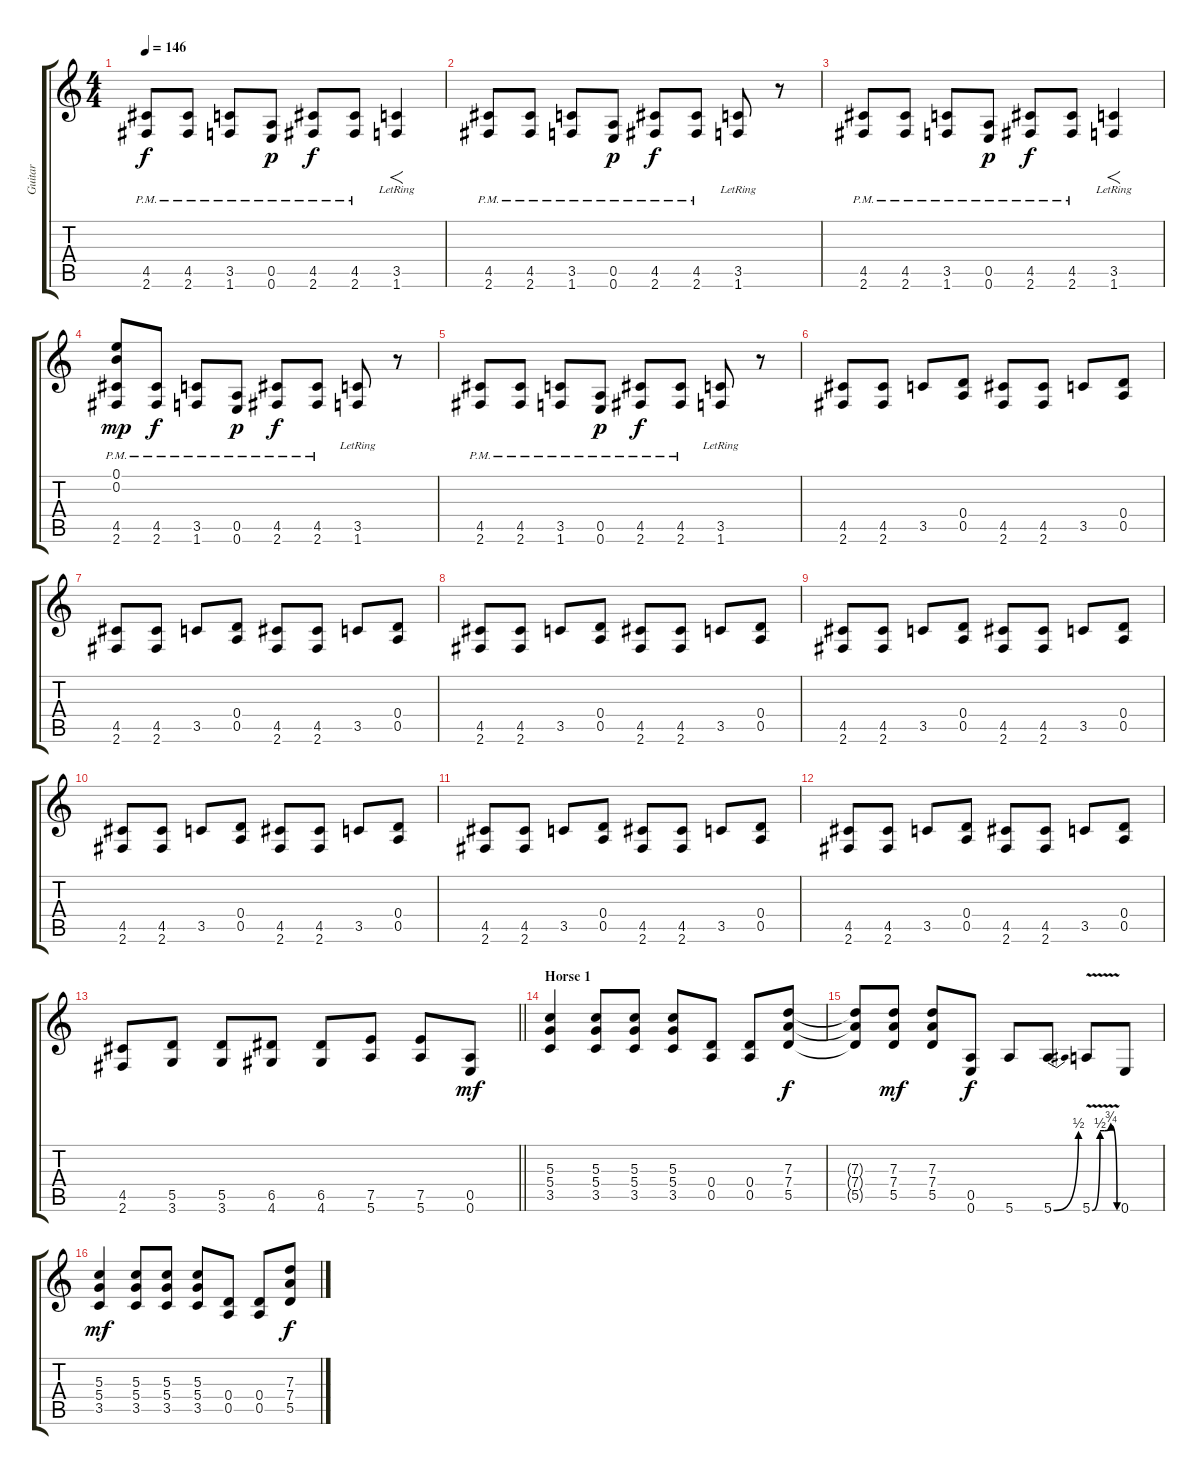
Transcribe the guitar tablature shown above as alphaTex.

\track ("Guitar" "Guitar") {instrument distortionguitar}
\staff {score tabs}
\tuning (E4 B3 G3 D3 A2 E2) {hide}
\ts (4 4)
\tempo 146
\clef g2
\ks c
(4.5{pm} 2.6{pm}).8{dy f} (4.5{pm} 2.6{pm}).8 (3.5{pm} 1.6{pm}).8 (0.5{pm} 0.6{pm}).8{dy p} (4.5{pm} 2.6{pm}).8{dy f} (4.5{pm} 2.6{pm}).8 (3.5{lr} 1.6{lr}).4{f} |
(4.5{pm} 2.6{pm}).8 (4.5{pm} 2.6{pm}).8 (3.5{pm} 1.6{pm}).8 (0.5{pm} 0.6{pm}).8{dy p} (4.5{pm} 2.6{pm}).8{dy f} (4.5{pm} 2.6{pm}).8 (3.5{lr} 1.6{lr}).8 r.8 |
(4.5{pm} 2.6{pm}).8 (4.5{pm} 2.6{pm}).8 (3.5{pm} 1.6{pm}).8 (0.5{pm} 0.6{pm}).8{dy p} (4.5{pm} 2.6{pm}).8{dy f} (4.5{pm} 2.6{pm}).8 (3.5{lr} 1.6{lr}).4{f} |
(0.1 0.2 4.5{pm} 2.6{pm}).8{dy mp} (4.5{pm} 2.6{pm}).8{dy f} (3.5{pm} 1.6{pm}).8 (0.5{pm} 0.6{pm}).8{dy p} (4.5{pm} 2.6{pm}).8{dy f} (4.5{pm} 2.6{pm}).8 (3.5{lr} 1.6{lr}).8 r.8 |
(4.5{pm} 2.6{pm}).8 (4.5{pm} 2.6{pm}).8 (3.5{pm} 1.6{pm}).8 (0.5{pm} 0.6{pm}).8{dy p} (4.5{pm} 2.6{pm}).8{dy f} (4.5{pm} 2.6{pm}).8 (3.5{lr} 1.6{lr}).8 r.8 |
(4.5 2.6).8 (4.5 2.6).8 3.5.8 (0.4 0.5).8 (4.5 2.6).8 (4.5 2.6).8 3.5.8 (0.4 0.5).8 |
(4.5 2.6).8 (4.5 2.6).8 3.5.8 (0.4 0.5).8 (4.5 2.6).8 (4.5 2.6).8 3.5.8 (0.4 0.5).8 |
(4.5 2.6).8 (4.5 2.6).8 3.5.8 (0.4 0.5).8 (4.5 2.6).8 (4.5 2.6).8 3.5.8 (0.4 0.5).8 |
(4.5 2.6).8 (4.5 2.6).8 3.5.8 (0.4 0.5).8 (4.5 2.6).8 (4.5 2.6).8 3.5.8 (0.4 0.5).8 |
(4.5 2.6).8 (4.5 2.6).8 3.5.8 (0.4 0.5).8 (4.5 2.6).8 (4.5 2.6).8 3.5.8 (0.4 0.5).8 |
(4.5 2.6).8 (4.5 2.6).8 3.5.8 (0.4 0.5).8 (4.5 2.6).8 (4.5 2.6).8 3.5.8 (0.4 0.5).8 |
(4.5 2.6).8 (4.5 2.6).8 3.5.8 (0.4 0.5).8 (4.5 2.6).8 (4.5 2.6).8 3.5.8 (0.4 0.5).8 |
\barLineRight lightlight
(4.5 2.6).8 (5.5 3.6).8 (5.5 3.6).8 (6.5 4.6).8 (6.5 4.6).8 (7.5 5.6).8 (7.5 5.6).8 (0.5 0.6).8{dy mf} |
\section ("" "Horse 1")
(5.3 5.4 3.5).4 (5.3 5.4 3.5).8 (5.3 5.4 3.5).8 (5.3 5.4 3.5).8 (0.4 0.5).8 (0.4 0.5).8 (7.3 7.4 5.5).8{dy f} |
(7.3{t} 7.4{t} 5.5{t}).8 (7.3 7.4 5.5).8{dy mf} (7.3 7.4 5.5).8 (0.5 0.6).8{dy f} 5.6.8 5.6{be (bend 0 0 60 2)}.8 5.6{be (custom 0 0 19 2 30 2 45 3 60 0) v}.8 0.6.8 |
(5.3 5.4 3.5).4{dy mf} (5.3 5.4 3.5).8 (5.3 5.4 3.5).8 (5.3 5.4 3.5).8 (0.4 0.5).8 (0.4 0.5).8 (7.3 7.4 5.5).8{dy f}
